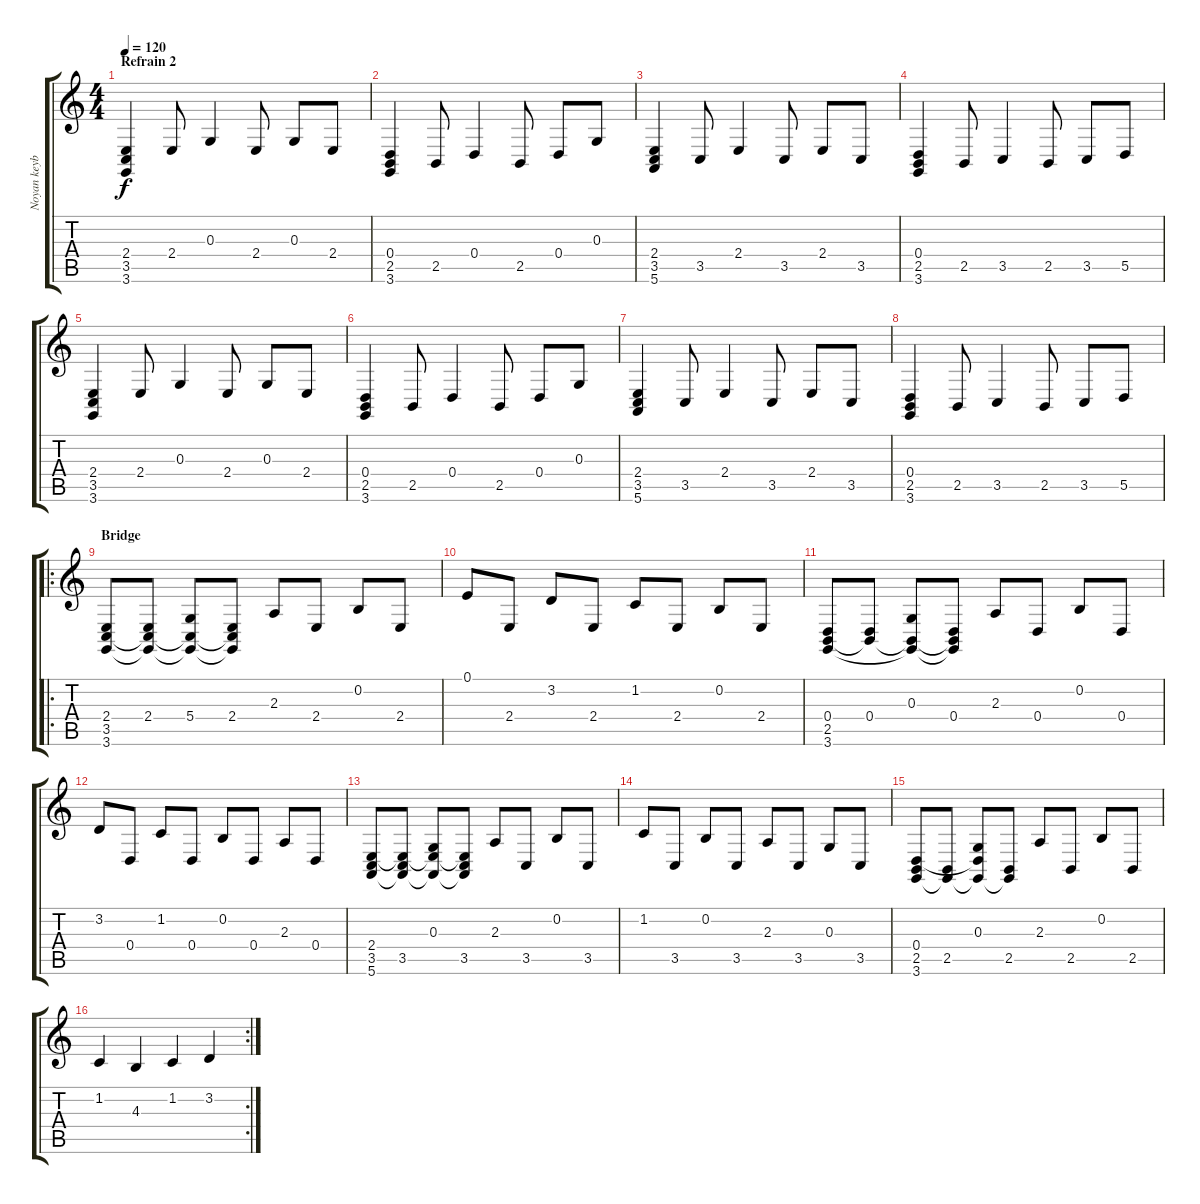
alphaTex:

\track ("Noyan keyboard" "Noyan keyb") {instrument brightacousticpiano}
\staff {score tabs}
\tuning (E4 B3 G3 D3 A2 E2) {hide}
\ts (4 4)
\section ("" "Refrain 2")
\tempo 120
\clef g2
\ks c
(2.4 3.5 3.6).4{dy f} 2.4.8 0.3.4 2.4.8 0.3.8 2.4.8 |
(0.4 2.5 3.6).4 2.5.8 0.4.4 2.5.8 0.4.8 0.3.8 |
(2.4 3.5 5.6).4 3.5.8 2.4.4 3.5.8 2.4.8 3.5.8 |
(0.4 2.5 3.6).4 2.5.8 3.5.4 2.5.8 3.5.8 5.5.8 |
(2.4 3.5 3.6).4 2.4.8 0.3.4 2.4.8 0.3.8 2.4.8 |
(0.4 2.5 3.6).4 2.5.8 0.4.4 2.5.8 0.4.8 0.3.8 |
(2.4 3.5 5.6).4 3.5.8 2.4.4 3.5.8 2.4.8 3.5.8 |
(0.4 2.5 3.6).4 2.5.8 3.5.4 2.5.8 3.5.8 5.5.8 |
\ro
\section ("" "Bridge")
(2.4 3.5 3.6).8 (2.4 3.5{t} 3.6{t}).8 (5.4 3.5{t} 3.6{t}).8 (2.4 3.5{t} 3.6{t}).8 2.3.8 2.4.8 0.2.8 2.4.8 |
0.1.8 2.4.8 3.2.8 2.4.8 1.2.8 2.4.8 0.2.8 2.4.8 |
(0.4 2.5 3.6).8 (0.4 2.5{t}).8 (0.3 2.5{t} 3.6{t}).8 (0.4 2.5{t} 3.6{t}).8 2.3.8 0.4.8 0.2.8 0.4.8 |
3.2.8 0.4.8 1.2.8 0.4.8 0.2.8 0.4.8 2.3.8 0.4.8 |
(2.4 3.5 5.6).8 (2.4{t} 3.5 5.6{t}).8 (0.3 2.4{t} 5.6{t}).8 (2.4{t} 3.5 5.6{t}).8 2.3.8 3.5.8 0.2.8 3.5.8 |
1.2.8 3.5.8 0.2.8 3.5.8 2.3.8 3.5.8 0.3.8 3.5.8 |
(0.4 2.5 3.6).8 (2.5 3.6{t}).8 (0.3 0.4{t} 3.6{t}).8 (2.5 3.6{t}).8 2.3.8 2.5.8 0.2.8 2.5.8 |
\rc 2
1.2.4 4.3.4 1.2.4 3.2.4
